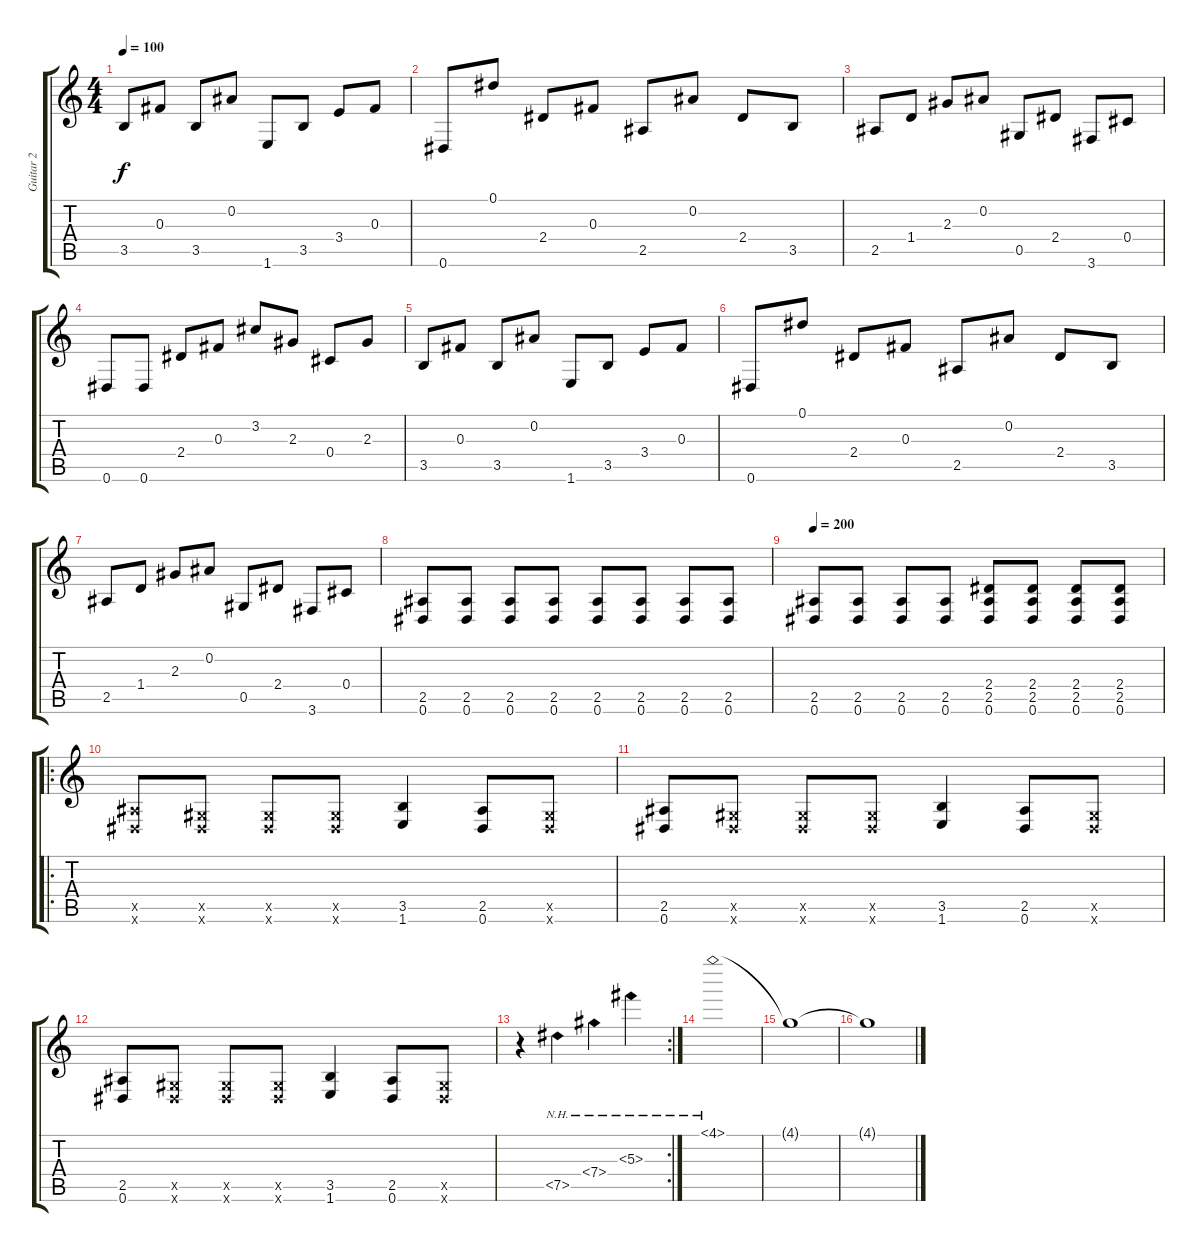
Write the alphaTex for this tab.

\track ("Guitar 2" "Guitar 2") {instrument distortionguitar}
\staff {score tabs}
\tuning (Eb4 Bb3 Gb3 Db3 Ab2 Eb2) {hide}
\ts (4 4)
\tempo 100
\clef g2
\ks c
3.5.8{dy f} 0.3.8 3.5.8 0.2.8 1.6.8 3.5.8 3.4.8 0.3.8 |
0.6.8 0.1.8 2.4.8 0.3.8 2.5.8 0.2.8 2.4.8 3.5.8 |
2.5.8 1.4.8 2.3.8 0.2.8 0.5.8 2.4.8 3.6.8 0.4.8 |
0.6.8 0.6.8 2.4.8 0.3.8 3.2.8 2.3.8 0.4.8 2.3.8 |
3.5.8 0.3.8 3.5.8 0.2.8 1.6.8 3.5.8 3.4.8 0.3.8 |
0.6.8 0.1.8 2.4.8 0.3.8 2.5.8 0.2.8 2.4.8 3.5.8 |
2.5.8 1.4.8 2.3.8 0.2.8 0.5.8 2.4.8 3.6.8 0.4.8 |
(2.5 0.6).8 (2.5 0.6).8 (2.5 0.6).8 (2.5 0.6).8 (2.5 0.6).8 (2.5 0.6).8 (2.5 0.6).8 (2.5 0.6).8 |
\tempo 200
(2.5 0.6).8 (2.5 0.6).8 (2.5 0.6).8 (2.5 0.6).8 (2.4 2.5 0.6).8 (2.4 2.5 0.6).8 (2.4 2.5 0.6).8 (2.4 2.5 0.6).8 |
\ro
(2.5{x} 0.6{x}).8 (0.5{x} 0.6{x}).8 (0.5{x} 0.6{x}).8 (0.5{x} 0.6{x}).8 (3.5 1.6).4 (2.5 0.6).8 (0.5{x} 0.6{x}).8 |
(2.5 0.6).8 (0.5{x} 0.6{x}).8 (0.5{x} 0.6{x}).8 (0.5{x} 0.6{x}).8 (3.5 1.6).4 (2.5 0.6).8 (0.5{x} 0.6{x}).8 |
(2.5 0.6).8 (0.5{x} 0.6{x}).8 (0.5{x} 0.6{x}).8 (0.5{x} 0.6{x}).8 (3.5 1.6).4 (2.5 0.6).8 (0.5{x} 0.6{x}).8 |
\rc 2
r.4 7.5{nh}.4 7.4{nh}.4 5.3{nh}.4 |
4.1{nh}.1 |
4.1{t}.1 |
4.1{t}.1
